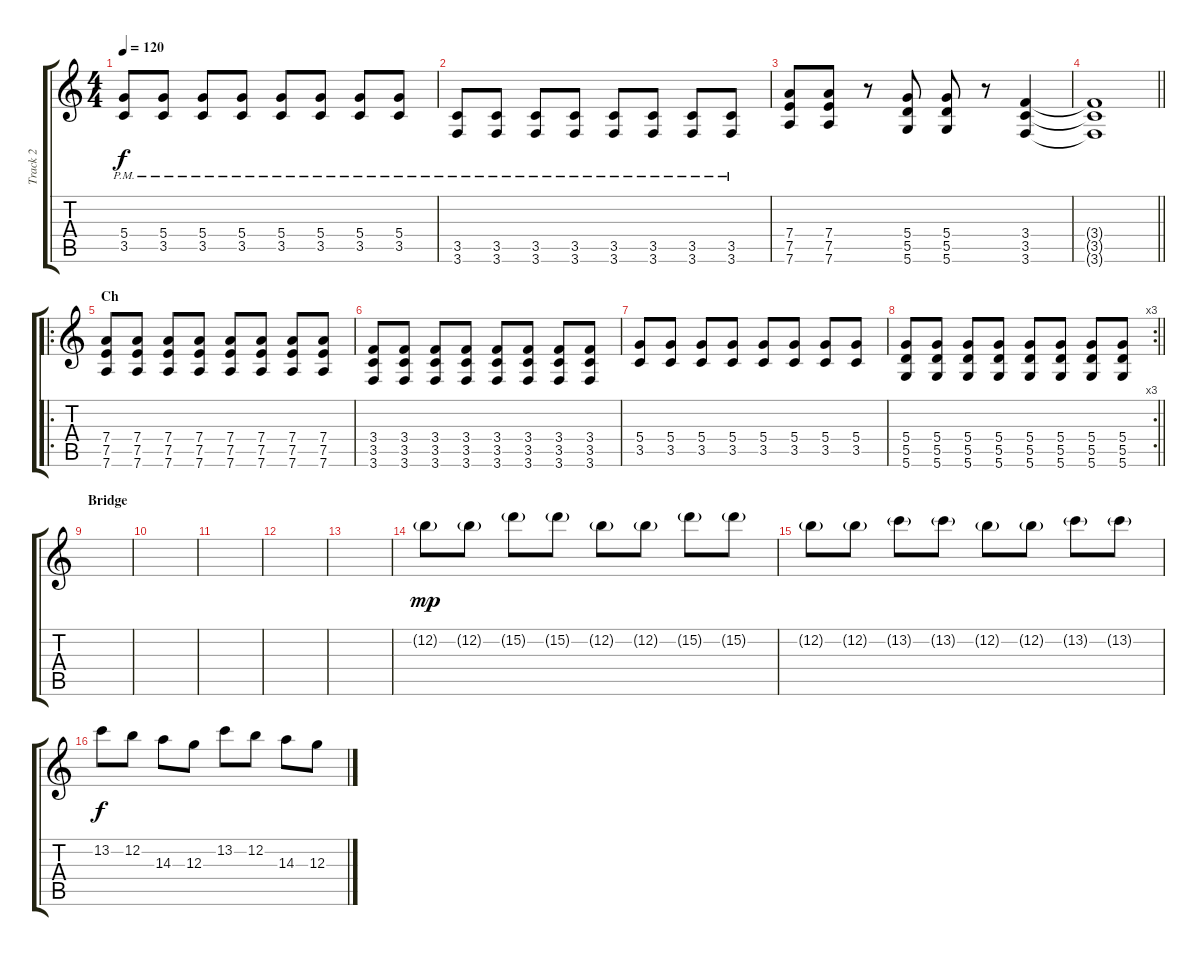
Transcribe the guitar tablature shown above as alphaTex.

\track ("Track 2" "Track 2") {instrument distortionguitar}
\staff {score tabs}
\tuning (E4 B3 G3 D3 A2 D2) {hide}
\ts (4 4)
\tempo 120
\clef g2
\ks c
(5.4 3.5{pm}).8{dy f} (5.4 3.5{pm}).8 (5.4 3.5{pm}).8 (5.4 3.5{pm}).8 (5.4 3.5{pm}).8 (5.4 3.5{pm}).8 (5.4 3.5{pm}).8 (5.4 3.5{pm}).8 |
(3.5{pm} 3.6{pm}).8 (3.5{pm} 3.6{pm}).8 (3.5{pm} 3.6{pm}).8 (3.5{pm} 3.6{pm}).8 (3.5{pm} 3.6{pm}).8 (3.5{pm} 3.6{pm}).8 (3.5{pm} 3.6{pm}).8 (3.5{pm} 3.6{pm}).8 |
(7.4 7.5 7.6).8 (7.4 7.5 7.6).8 r.8 (5.4 5.5 5.6).8 (5.4 5.5 5.6).8 r.8 (3.4 3.5 3.6).4 |
\barLineRight lightlight
(3.4{t} 3.5{t} 3.6{t}).1 |
\ro
\section ("" "Ch")
(7.4 7.5 7.6).8 (7.4 7.5 7.6).8 (7.4 7.5 7.6).8 (7.4 7.5 7.6).8 (7.4 7.5 7.6).8 (7.4 7.5 7.6).8 (7.4 7.5 7.6).8 (7.4 7.5 7.6).8 |
(3.4 3.5 3.6).8 (3.4 3.5 3.6).8 (3.4 3.5 3.6).8 (3.4 3.5 3.6).8 (3.4 3.5 3.6).8 (3.4 3.5 3.6).8 (3.4 3.5 3.6).8 (3.4 3.5 3.6).8 |
(5.4 3.5).8 (5.4 3.5).8 (5.4 3.5).8 (5.4 3.5).8 (5.4 3.5).8 (5.4 3.5).8 (5.4 3.5).8 (5.4 3.5).8 |
\rc 3
\barLineRight lightlight
(5.4 5.5 5.6).8 (5.4 5.5 5.6).8 (5.4 5.5 5.6).8 (5.4 5.5 5.6).8 (5.4 5.5 5.6).8 (5.4 5.5 5.6).8 (5.4 5.5 5.6).8 (5.4 5.5 5.6).8 |
\section ("" "Bridge")
|
|
|
|
|
12.2{g}.8{dy mp} 12.2{g}.8 15.2{g}.8 15.2{g}.8 12.2{g}.8 12.2{g}.8 15.2{g}.8 15.2{g}.8 |
12.2{g}.8 12.2{g}.8 13.2{g}.8 13.2{g}.8 12.2{g}.8 12.2{g}.8 13.2{g}.8 13.2{g}.8 |
13.2.8{dy f} 12.2.8 14.3.8 12.3.8 13.2.8 12.2.8 14.3.8 12.3.8
